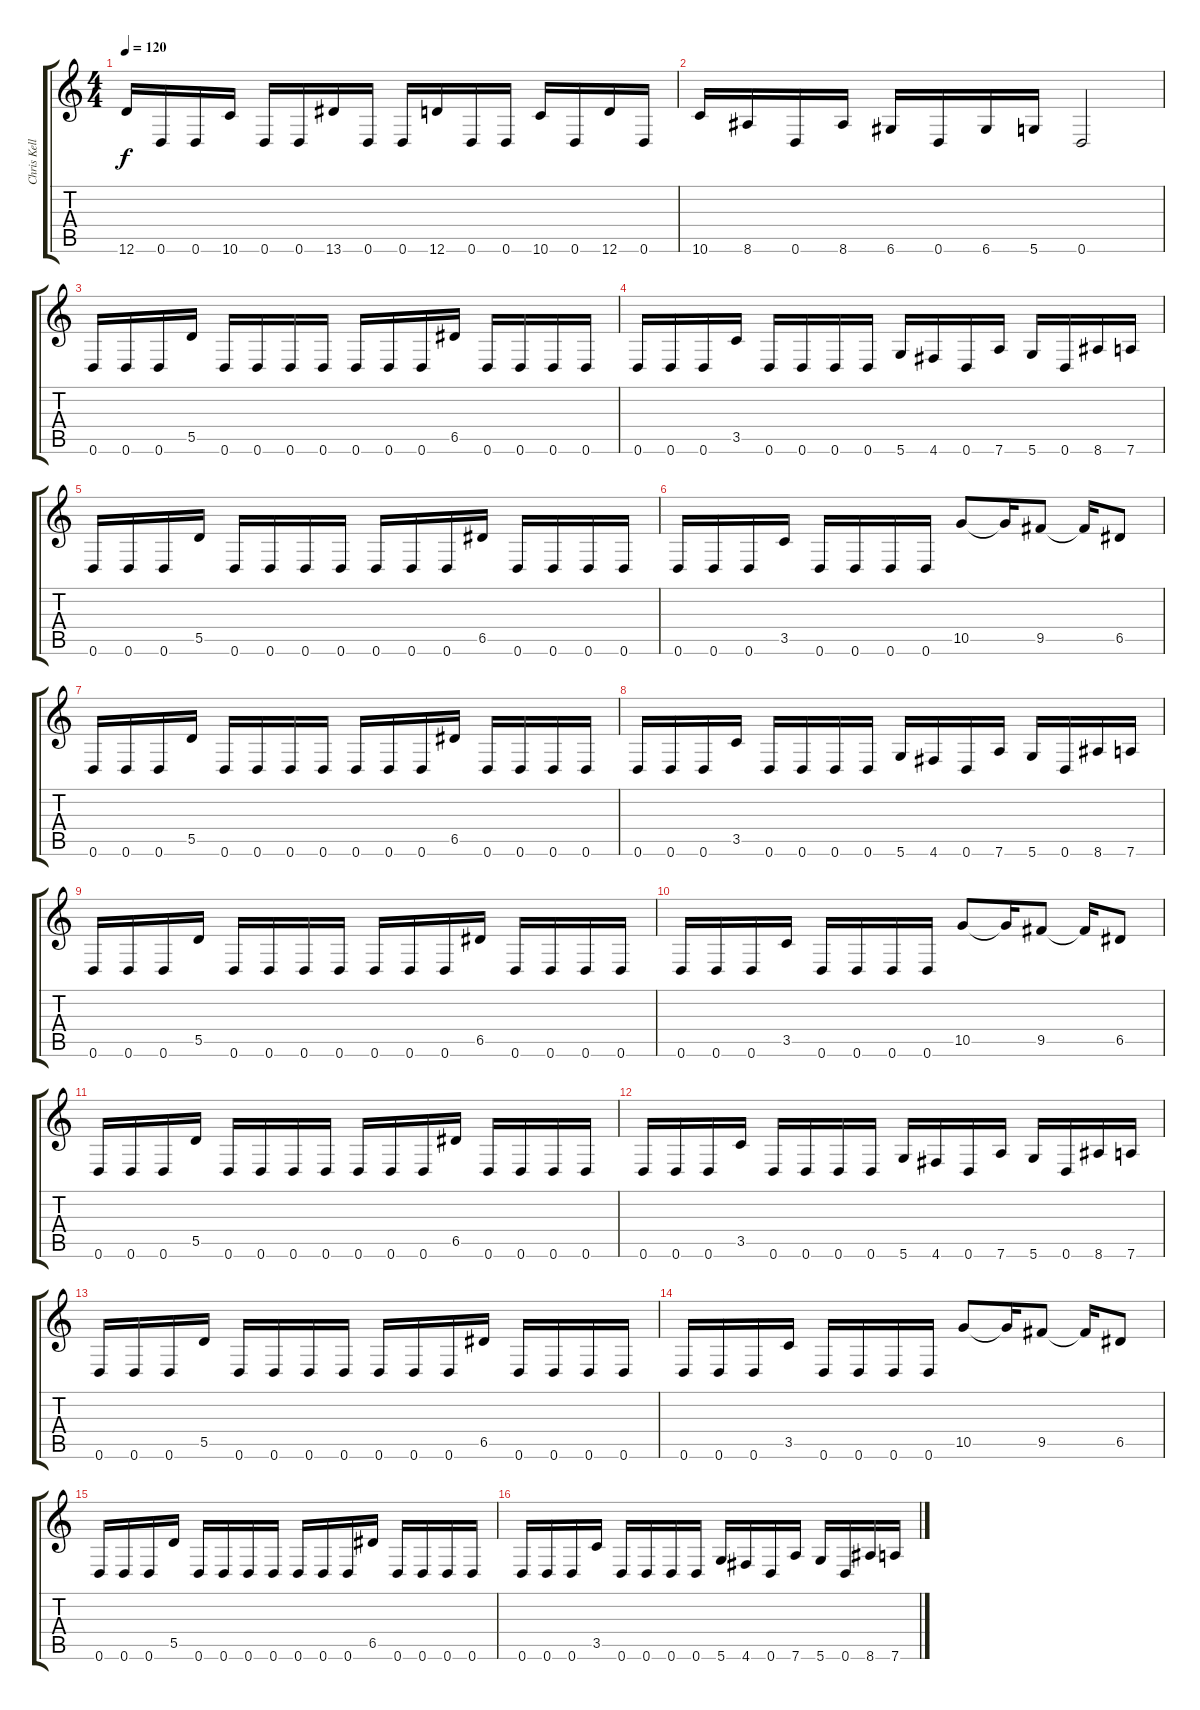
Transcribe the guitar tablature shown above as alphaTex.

\track ("Chris Kells" "Chris Kell") {instrument electricbasspick}
\staff {score tabs}
\tuning (E4 B3 G3 D3 A2 D2) {hide}
\ts (4 4)
\tempo 120
\clef g2
\ks c
12.6.16{dy f} 0.6.16 0.6.16 10.6.16 0.6.16 0.6.16 13.6.16 0.6.16 0.6.16 12.6.16 0.6.16 0.6.16 10.6.16 0.6.16 12.6.16 0.6.16 |
10.6.16 8.6.16 0.6.16 8.6.16 6.6.16 0.6.16 6.6.16 5.6.16 0.6.2 |
0.6.16 0.6.16 0.6.16 5.5.16 0.6.16 0.6.16 0.6.16 0.6.16 0.6.16 0.6.16 0.6.16 6.5.16 0.6.16 0.6.16 0.6.16 0.6.16 |
0.6.16 0.6.16 0.6.16 3.5.16 0.6.16 0.6.16 0.6.16 0.6.16 5.6.16 4.6.16 0.6.16 7.6.16 5.6.16 0.6.16 8.6.16 7.6.16 |
0.6.16 0.6.16 0.6.16 5.5.16 0.6.16 0.6.16 0.6.16 0.6.16 0.6.16 0.6.16 0.6.16 6.5.16 0.6.16 0.6.16 0.6.16 0.6.16 |
0.6.16 0.6.16 0.6.16 3.5.16 0.6.16 0.6.16 0.6.16 0.6.16 10.5.8 10.5{t}.16 9.5.8 9.5{t}.16 6.5.8 |
0.6.16 0.6.16 0.6.16 5.5.16 0.6.16 0.6.16 0.6.16 0.6.16 0.6.16 0.6.16 0.6.16 6.5.16 0.6.16 0.6.16 0.6.16 0.6.16 |
0.6.16 0.6.16 0.6.16 3.5.16 0.6.16 0.6.16 0.6.16 0.6.16 5.6.16 4.6.16 0.6.16 7.6.16 5.6.16 0.6.16 8.6.16 7.6.16 |
0.6.16 0.6.16 0.6.16 5.5.16 0.6.16 0.6.16 0.6.16 0.6.16 0.6.16 0.6.16 0.6.16 6.5.16 0.6.16 0.6.16 0.6.16 0.6.16 |
0.6.16 0.6.16 0.6.16 3.5.16 0.6.16 0.6.16 0.6.16 0.6.16 10.5.8 10.5{t}.16 9.5.8 9.5{t}.16 6.5.8 |
0.6.16 0.6.16 0.6.16 5.5.16 0.6.16 0.6.16 0.6.16 0.6.16 0.6.16 0.6.16 0.6.16 6.5.16 0.6.16 0.6.16 0.6.16 0.6.16 |
0.6.16 0.6.16 0.6.16 3.5.16 0.6.16 0.6.16 0.6.16 0.6.16 5.6.16 4.6.16 0.6.16 7.6.16 5.6.16 0.6.16 8.6.16 7.6.16 |
0.6.16 0.6.16 0.6.16 5.5.16 0.6.16 0.6.16 0.6.16 0.6.16 0.6.16 0.6.16 0.6.16 6.5.16 0.6.16 0.6.16 0.6.16 0.6.16 |
0.6.16 0.6.16 0.6.16 3.5.16 0.6.16 0.6.16 0.6.16 0.6.16 10.5.8 10.5{t}.16 9.5.8 9.5{t}.16 6.5.8 |
0.6.16 0.6.16 0.6.16 5.5.16 0.6.16 0.6.16 0.6.16 0.6.16 0.6.16 0.6.16 0.6.16 6.5.16 0.6.16 0.6.16 0.6.16 0.6.16 |
0.6.16 0.6.16 0.6.16 3.5.16 0.6.16 0.6.16 0.6.16 0.6.16 5.6.16 4.6.16 0.6.16 7.6.16 5.6.16 0.6.16 8.6.16 7.6.16
